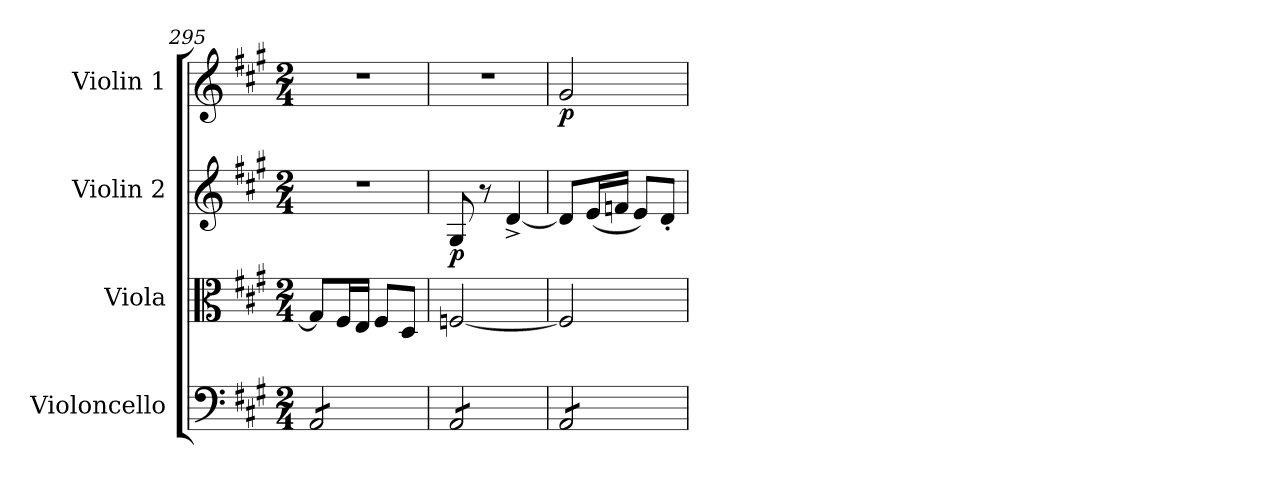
**kern	**kern	**kern	**dynam	**kern	**dynam
*part4	*part3	*part2	*part2	*part1	*part1
*staff4	*staff3	*staff2	*staff2	*staff1	*staff1
*I"Violoncello	*I"Viola	*I"Violin 2	*	*I"Violin 1	*
*I'Vc	*I'Vla	*I'Vln	*	*I'Vln	*
*clefF4	*clefC3	*clefG2	*	*clefG2	*
*k[f#c#g#]	*k[f#c#g#]	*k[f#c#g#]	*	*k[f#c#g#]	*
*M2/4	*M2/4	*M2/4	*	*M2/4	*
=295	=295	=295	=295	=295	=295
*tremolo	*	*	*	*	*
8AA/L	8G/L]	2r	.	2r	.
8AA/	16F#/L	.	.	.	.
.	16E/JJ	.	.	.	.
8AA/	8F#/L	.	.	.	.
8AA/J	8D/J	.	.	.	.
=296	=296	=296	=296	=296	=296
!	!	!	!LO:DY:b	!	!
8AA/L	[2Fn/	8G#/	p	2r	.
8AA/	.	8r	.	.	.
8AA/	.	[4d^/	.	.	.
8AA/J	.	.	.	.	.
=297	=297	=297	=297	=297	=297
!	!	!	!	!	!LO:DY:b
8AA/L	2F/]	8d/L]	.	2g#/	p
8AA/	.	(16e/L	.	.	.
.	.	16fn/JJ	.	.	.
8AA/	.	8e/L)	.	.	.
8AA/J	.	8d'/J	.	.	.
*Xtremolo	*	*	*	*	*
=	=	=	=	=	=
*-	*-	*-	*-	*-	*-
